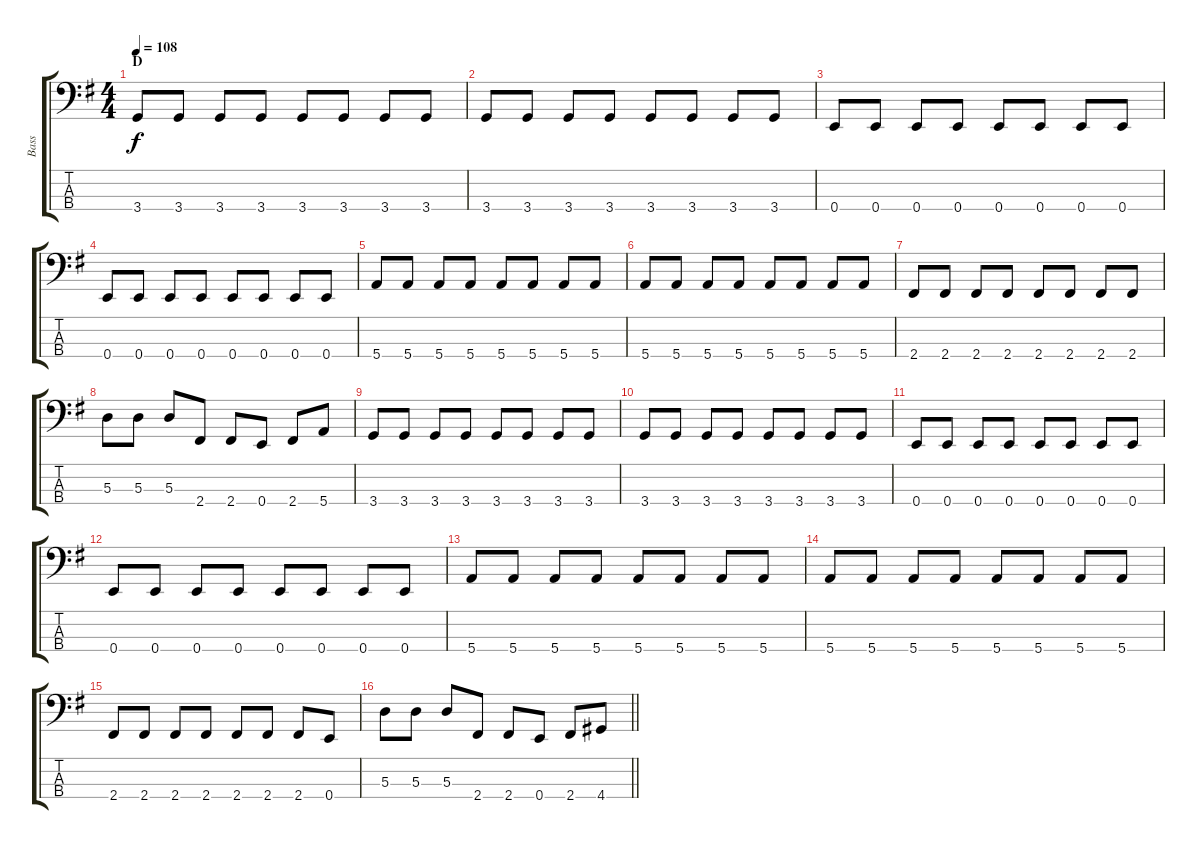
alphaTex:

\track ("Bass" "Bass") {instrument electricbasspick}
\staff {score tabs}
\tuning (G2 D2 A1 E1) {hide}
\ts (4 4)
\section ("" "D")
\tempo 108
\clef f4
\ks g
3.4.8{dy f} 3.4.8 3.4.8 3.4.8 3.4.8 3.4.8 3.4.8 3.4.8 |
3.4.8 3.4.8 3.4.8 3.4.8 3.4.8 3.4.8 3.4.8 3.4.8 |
0.4.8 0.4.8 0.4.8 0.4.8 0.4.8 0.4.8 0.4.8 0.4.8 |
0.4.8 0.4.8 0.4.8 0.4.8 0.4.8 0.4.8 0.4.8 0.4.8 |
5.4.8 5.4.8 5.4.8 5.4.8 5.4.8 5.4.8 5.4.8 5.4.8 |
5.4.8 5.4.8 5.4.8 5.4.8 5.4.8 5.4.8 5.4.8 5.4.8 |
2.4.8 2.4.8 2.4.8 2.4.8 2.4.8 2.4.8 2.4.8 2.4.8 |
5.3.8 5.3.8 5.3.8 2.4.8 2.4.8 0.4.8 2.4.8 5.4.8 |
3.4.8 3.4.8 3.4.8 3.4.8 3.4.8 3.4.8 3.4.8 3.4.8 |
3.4.8 3.4.8 3.4.8 3.4.8 3.4.8 3.4.8 3.4.8 3.4.8 |
0.4.8 0.4.8 0.4.8 0.4.8 0.4.8 0.4.8 0.4.8 0.4.8 |
0.4.8 0.4.8 0.4.8 0.4.8 0.4.8 0.4.8 0.4.8 0.4.8 |
5.4.8 5.4.8 5.4.8 5.4.8 5.4.8 5.4.8 5.4.8 5.4.8 |
5.4.8 5.4.8 5.4.8 5.4.8 5.4.8 5.4.8 5.4.8 5.4.8 |
2.4.8 2.4.8 2.4.8 2.4.8 2.4.8 2.4.8 2.4.8 0.4.8 |
\barLineRight lightlight
5.3.8 5.3.8 5.3.8 2.4.8 2.4.8 0.4.8 2.4.8 4.4.8
